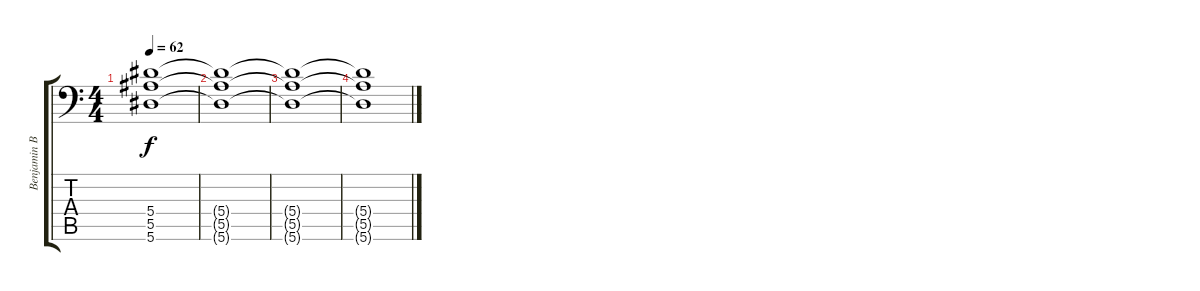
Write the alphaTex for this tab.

\track ("Benjamin Burnley" "Benjamin B") {instrument distortionguitar}
\staff {score tabs}
\tuning (C4 G3 Eb3 Bb2 F2 Bb1) {hide}
\ts (4 4)
\tempo 62
\clef f4
\ks c
(5.4 5.5 5.6).1{dy f} |
(5.4{t} 5.5{t} 5.6{t}).1 |
(5.4{t} 5.5{t} 5.6{t}).1 |
(5.4{t} 5.5{t} 5.6{t}).1
